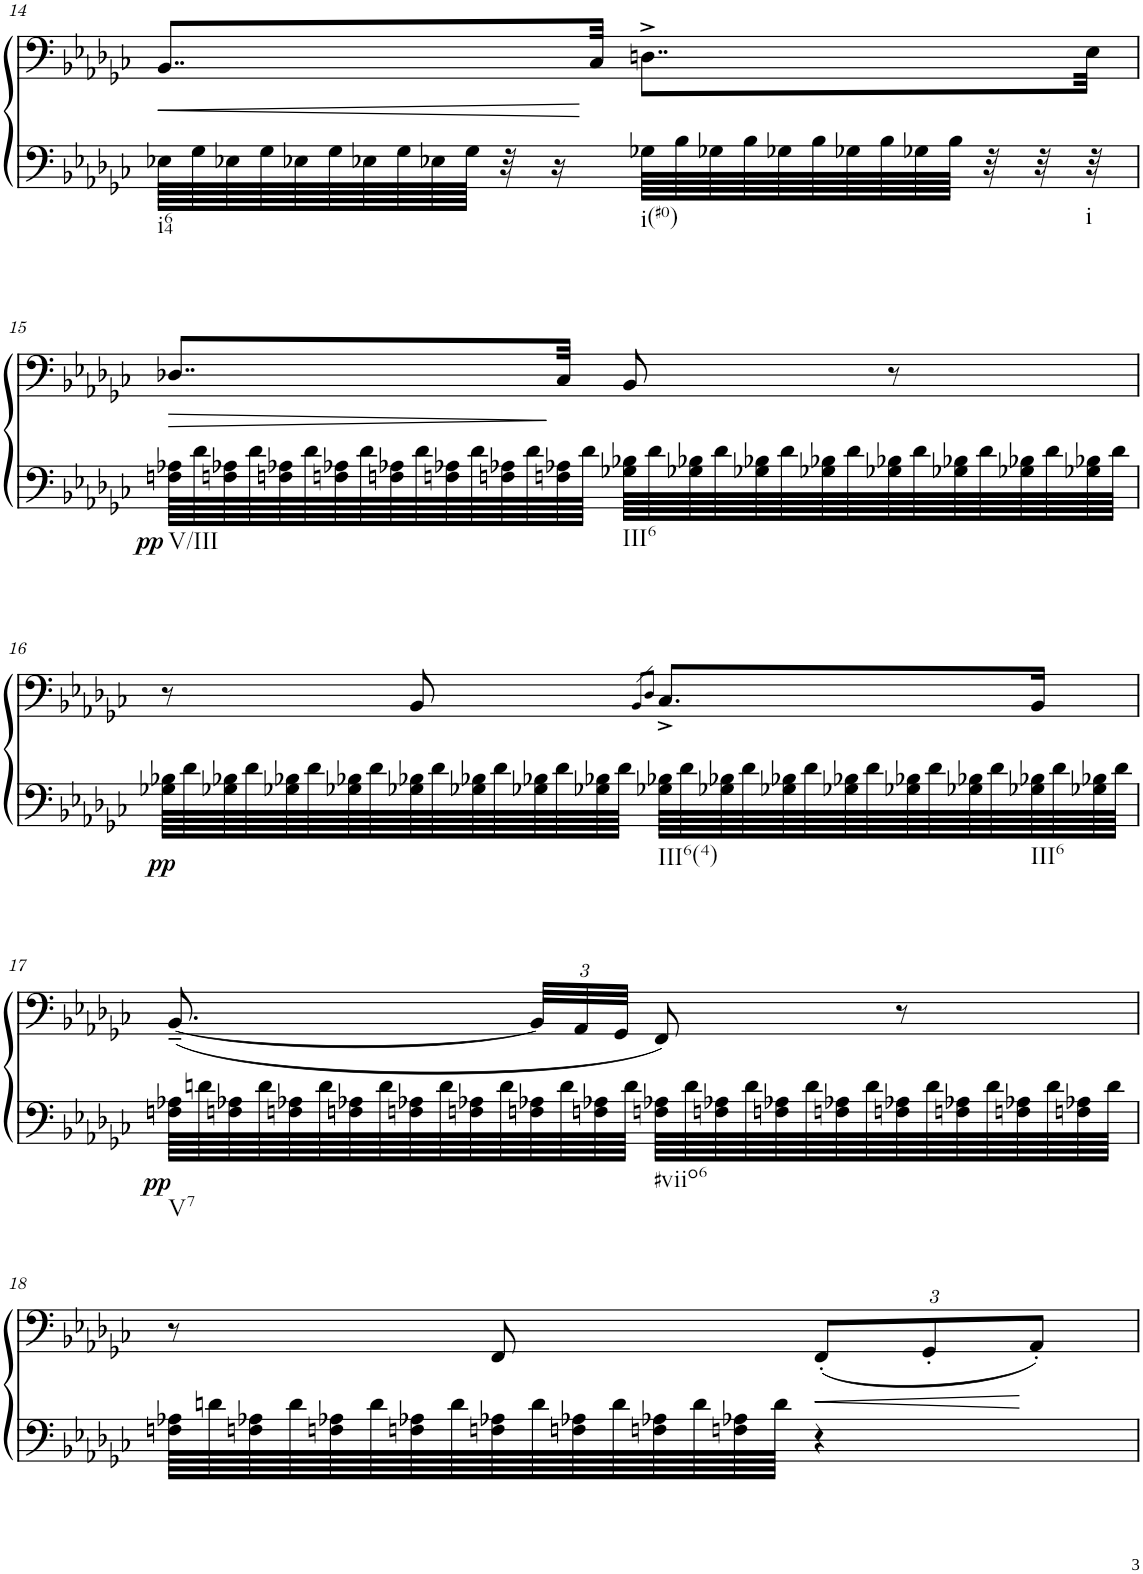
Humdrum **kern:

**kern	**kern	**dynam
*part1	*part1	*part1
*staff2	*staff1	*staff1/2
*I"Piano	*	*
*I'Pno.	*	*
!!LO:PB:g=z
*clefF4	*clefG2	*
*k[b-e-a-d-g-c-]	*k[b-e-a-d-g-c-]	*
*G-:	*G-:	*
*M2/4	*M2/4	*
=14	=14	=14
!LO:TX:b:t=i64	!	!
!	!	!LO:HP:b
64E-X\LLLL	8..BB-/L	<
64G-\	.	.
64E-X\	.	.
64G-\	.	.
64E-X\	.	.
64G-\	.	.
64E-X\	.	.
64G-\	.	.
64E-X\	.	.
64G-\JJJJ	.	.
32r	.	.
16r	.	.
.	32C-/Jkk	[
!LO:TX:b:t=i(#0)	!	!
64G-X\LLLL	8..Dn^\L	.
64B-\	.	.
64G-X\	.	.
64B-\	.	.
64G-X\	.	.
64B-\	.	.
64G-X\	.	.
64B-\	.	.
64G-X\	.	.
64B-\JJJJ	.	.
32r	.	.
32r	.	.
!LO:TX:b:t=i	!	!
32r	32E-\Jkk	.
!!LO:LB:g=z
=15	=15	=15
!LO:TX:b:t=V/III	!	!
!	!	!LO:HP:b
!	!	!LO:DY:n=1:b=2
64Fn\ 64A-X\LLLL	8..D-X/L	> pp
64d-\	.	.
64Fn\ 64A-X\	.	.
64d-\	.	.
64Fn\ 64A-X\	.	.
64d-\	.	.
64Fn\ 64A-X\	.	.
64d-\	.	.
64Fn\ 64A-X\	.	.
64d-\	.	.
64Fn\ 64A-X\	.	.
64d-\	.	.
64Fn\ 64A-X\	.	.
64d-\	.	.
64Fn\ 64A-X\	32C-/Jkk	]
64d-\JJJJ	.	.
!LO:TX:b:t=III6	!	!
64G-X\ 64B-X\LLLL	8BB-/	.
64d-\	.	.
64G-X\ 64B-X\	.	.
64d-\	.	.
64G-X\ 64B-X\	.	.
64d-\	.	.
64G-X\ 64B-X\	.	.
64d-\	.	.
64G-X\ 64B-X\	8r	.
64d-\	.	.
64G-X\ 64B-X\	.	.
64d-\	.	.
64G-X\ 64B-X\	.	.
64d-\	.	.
64G-X\ 64B-X\	.	.
64d-\JJJJ	.	.
!!LO:LB:g=z
=16	=16	=16
!	!	!LO:DY:b=2
64G-X\ 64B-X\LLLL	8r	pp
64d-\	.	.
64G-X\ 64B-X\	.	.
64d-\	.	.
64G-X\ 64B-X\	.	.
64d-\	.	.
64G-X\ 64B-X\	.	.
64d-\	.	.
64G-X\ 64B-X\	8BB-/	.
64d-\	.	.
64G-X\ 64B-X\	.	.
64d-\	.	.
64G-X\ 64B-X\	.	.
64d-\	.	.
64G-X\ 64B-X\	.	.
64d-\JJJJ	.	.
.	8qBB-/L	.
.	8qD-/J	.
!LO:TX:b:t=III6(4)	!	!
64G-X\ 64B-X\LLLL	8.C-^/L	.
64d-\	.	.
64G-X\ 64B-X\	.	.
64d-\	.	.
64G-X\ 64B-X\	.	.
64d-\	.	.
64G-X\ 64B-X\	.	.
64d-\	.	.
64G-X\ 64B-X\	.	.
64d-\	.	.
64G-X\ 64B-X\	.	.
64d-\	.	.
!LO:TX:b:t=III6	!	!
64G-X\ 64B-X\	16BB-/Jk	.
64d-\	.	.
64G-X\ 64B-X\	.	.
64d-\JJJJ	.	.
!!LO:LB:g=z
=17	=17	=17
!LO:TX:b:t=V7	!	!
!	!	!LO:DY:b=2
64Fn\ 64A-X\LLLL	([<8.BB-~/	pp
64dn\	.	.
64Fn\ 64A-X\	.	.
64d\	.	.
64Fn\ 64A-X\	.	.
64d\	.	.
64Fn\ 64A-X\	.	.
64d\	.	.
64Fn\ 64A-X\	.	.
64d\	.	.
64Fn\ 64A-X\	.	.
64d\	.	.
*	*Xbrackettup	*
64Fn\ 64A-X\	48BB-/LLL]	.
64d\	.	.
.	48AA-/	.
64Fn\ 64A-X\	.	.
.	48GG-/JJJ	.
64d\JJJJ	.	.
!LO:TX:b:t=#viio6	!	!
64Fn\ 64A-X\LLLL	8FF/)	.
64d\	.	.
64Fn\ 64A-X\	.	.
64d\	.	.
64Fn\ 64A-X\	.	.
64d\	.	.
64Fn\ 64A-X\	.	.
64d\	.	.
64Fn\ 64A-X\	8r	.
64d\	.	.
64Fn\ 64A-X\	.	.
64d\	.	.
64Fn\ 64A-X\	.	.
64d\	.	.
64Fn\ 64A-X\	.	.
64d\JJJJ	.	.
!!LO:LB:g=z
=18	=18	=18
64Fn\ 64A-X\LLLL	8r	.
64dn\	.	.
64Fn\ 64A-X\	.	.
64d\	.	.
64Fn\ 64A-X\	.	.
64d\	.	.
64Fn\ 64A-X\	.	.
64d\	.	.
64Fn\ 64A-X\	8FF/	.
64d\	.	.
64Fn\ 64A-X\	.	.
64d\	.	.
64Fn\ 64A-X\	.	.
64d\	.	.
64Fn\ 64A-X\	.	.
64d\JJJJ	.	.
!	!	!LO:HP:b
4r	(12FF'/L	<
.	12GG-'/	.
.	12AA-'/J)	[
=	=	=
*-	*-	*-
